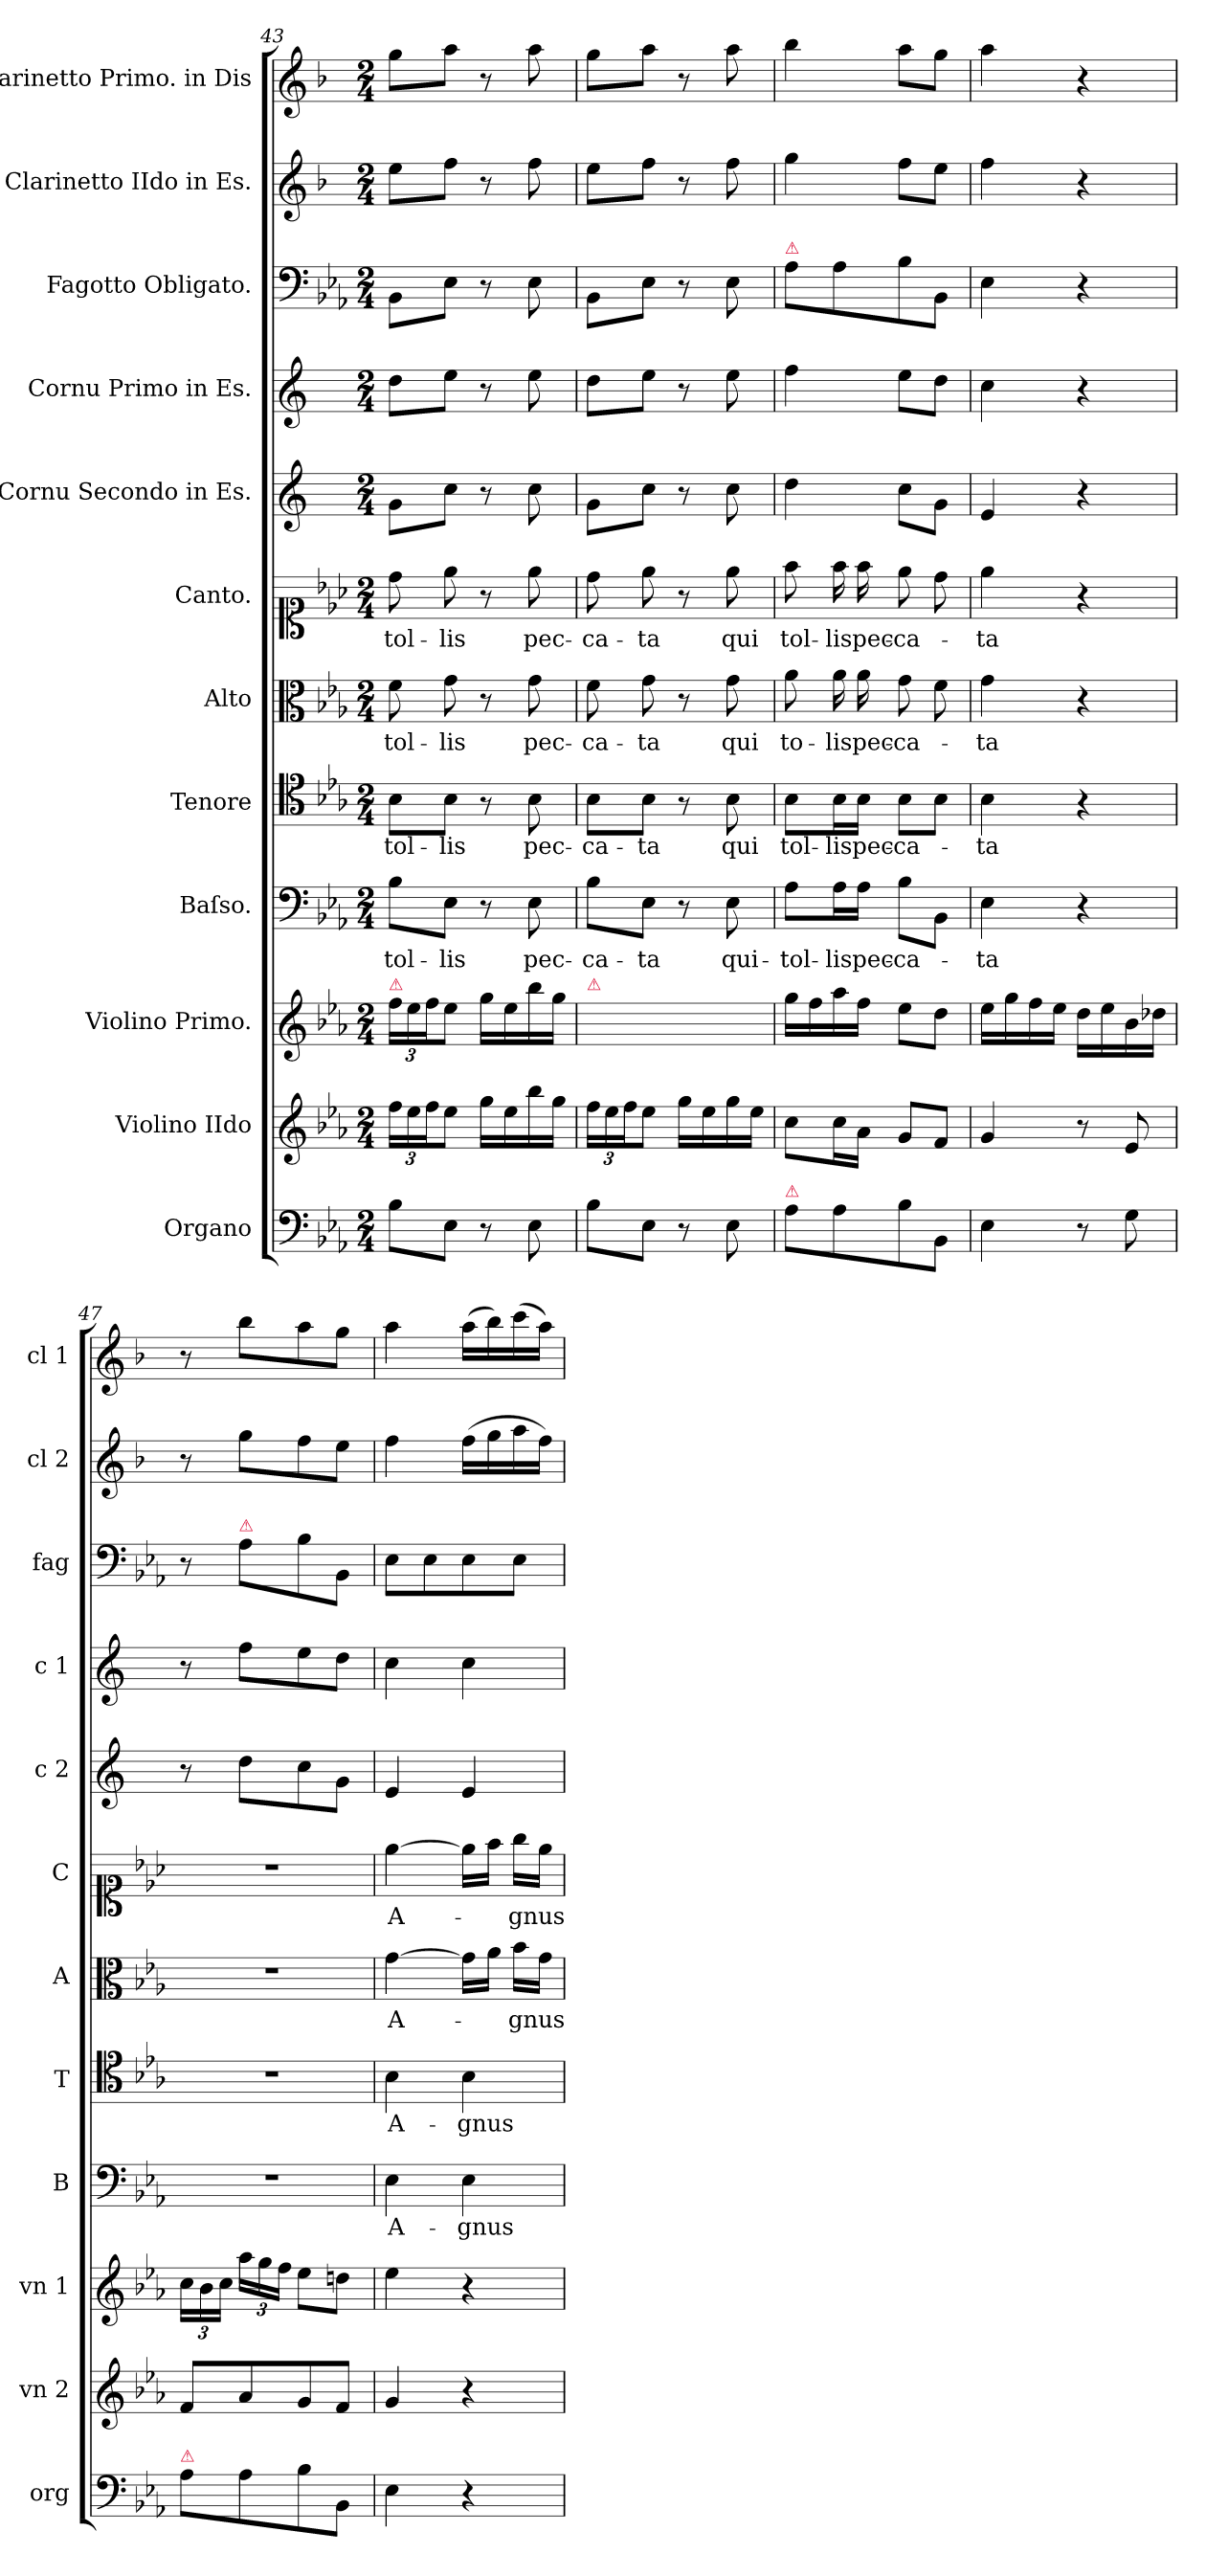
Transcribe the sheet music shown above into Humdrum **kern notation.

**kern	**kern	**kern	**kern	**text	**kern	**text	**kern	**text	**kern	**text	**kern	**kern	**kern	**kern	**kern
*part12	*part11	*part10	*part9	*part9	*part8	*part8	*part7	*part7	*part6	*part6	*part5	*part4	*part3	*part2	*part1
*staff12	*staff11	*staff10	*staff9	*staff9	*staff8	*staff8	*staff7	*staff7	*staff6	*staff6	*staff5	*staff4	*staff3	*staff2	*staff1
*I"Organo	*I"Violino IIdo	*I"Violino Primo.	*I"Baſso.	*	*I"Tenore	*	*I"Alto	*	*I"Canto.	*	*I"Cornu Secondo in Es.	*I"Cornu Primo in Es.	*I"Fagotto Obligato.	*I"Clarinetto IIdo in Es.	*I"Clarinetto Primo. in Dis
*I'org	*I'vn 2	*I'vn 1	*I'B	*	*I'T	*	*I'A	*	*I'C	*	*I'c 2	*I'c 1	*I'fag	*I'cl 2	*I'cl 1
*clefF4	*clefG2	*clefG2	*clefF4	*	*clefC4	*	*clefC3	*	*clefC1	*	*clefG2	*clefG2	*clefF4	*clefG2	*clefG2
*	*	*	*	*	*	*	*	*	*	*	*ITrd5c9	*ITrd5c9	*	*ITrd1c2	*ITrd1c2
*k[b-e-a-]	*k[b-e-a-]	*k[b-e-a-]	*k[b-e-a-]	*	*k[b-e-a-]	*	*k[b-e-a-]	*	*k[b-e-a-]	*	*k[b-e-a-]	*k[b-e-a-]	*k[b-e-a-]	*k[b-e-a-]	*k[b-e-a-]
*M2/4	*M2/4	*M2/4	*M2/4	*	*M2/4	*	*M2/4	*	*M2/4	*	*M2/4	*M2/4	*M2/4	*M2/4	*M2/4
=43	=43	=43	=43	=43	=43	=43	=43	=43	=43	=43	=43	=43	=43	=43	=43
!	!	!LO:TX:a:color=crimson:t=⚠	!	!	!	!	!	!	!	!	!	!	!	!	!
8B-\L	24ff\LL	24ff\LL	8B-\L	-tol-	8B-\L	tol-	8f\	tol-	8dd\	tol-	8B-\L	8f\L	8BB-\L	8dd\L	8ff\L
.	24ee-\	24ee-\	.	.	.	.	.	.	.	.	.	.	.	.	.
.	24ff\J	24ff\J	.	.	.	.	.	.	.	.	.	.	.	.	.
8E-\J	8ee-\J	8ee-\J	8E-\J	-lis	8B-\J	-lis	8g\	-lis	8ee-\	-lis	8e-\J	8g\J	8E-\J	8ee-\J	8gg\J
8r	16gg\LL	16gg\LL	8r	.	8r	.	8r	.	8r	.	8r	8r	8r	8r	8r
.	16ee-\	16ee-\	.	.	.	.	.	.	.	.	.	.	.	.	.
8E-\	16bb-\	16bb-\	8E-\	pec-	8B-\	pec-	8g\	pec-	8ee-\	pec-	8e-\	8g\	8E-\	8ee-\	8gg\
.	16gg\JJ	16gg\JJ	.	.	.	.	.	.	.	.	.	.	.	.	.
=44	=44	=44	=44	=44	=44	=44	=44	=44	=44	=44	=44	=44	=44	=44	=44
!	!	!LO:TX:a:color=crimson:t=⚠	!	!	!	!	!	!	!	!	!	!	!	!	!
8B-\L	24ff\LL	24ff\LLyy	8B-\L	-ca-	8B-\L	-ca-	8f\	-ca-	8dd\	-ca-	8B-\L	8f\L	8BB-\L	8dd\L	8ff\L
.	24ee-\	24ee-\yy	.	.	.	.	.	.	.	.	.	.	.	.	.
.	24ff\J	24ff\Jyy	.	.	.	.	.	.	.	.	.	.	.	.	.
8E-\J	8ee-\J	8ee-\Jyy	8E-\J	-ta	8B-\J	-ta	8g\	-ta	8ee-\	-ta	8e-\J	8g\J	8E-\J	8ee-\J	8gg\J
8r	16gg\LL	16gg\LLyy	8r	.	8r	.	8r	.	8r	.	8r	8r	8r	8r	8r
.	16ee-\	16ee-\yy	.	.	.	.	.	.	.	.	.	.	.	.	.
8E-\	16gg\	16bb-\yy	8E-\	qui-	8B-\	qui	8g\	qui	8ee-\	qui	8e-\	8g\	8E-\	8ee-\	8gg\
.	16ee-\JJ	16gg\JJyy	.	.	.	.	.	.	.	.	.	.	.	.	.
=45	=45	=45	=45	=45	=45	=45	=45	=45	=45	=45	=45	=45	=45	=45	=45
!	!	!	!	!	!	!	!	!	!	!	!	!	!LO:TX:a:color=crimson:t=⚠	!	!
!LO:TX:a:color=crimson:t=⚠	!	!	!	!	!	!	!	!	!	!	!	!	!	!	!
8A-\L	8cc\L	16gg\LL	8A-\L	-tol-	8B-\L	tol-	8a-\	to-	8ff\	tol-	4f\	4a-\	8A-\L	4ff\	4aa-\
.	.	16ff\	.	.	.	.	.	.	.	.	.	.	.	.	.
8A-\	16cc\L	16aa-\	16A-\L	-lis	16B-\L	-lis	16a-\	-lis	16ff\	-lis	.	.	8A-\	.	.
.	16a-\JJ	16ff\JJ	16A-\JJ	pec-	16B-\JJ	pec-	16a-\	pec-	16ff\	pec-	.	.	.	.	.
8B-\	8g/L	8ee-\L	8B-\L	-ca-	8B-\L	-ca-	8g\	-ca-	8ee-\	-ca-	8e-\L	8g\L	8B-\	8ee-\L	8gg\L
8BB-/J	8f/J	8dd\J	8BB-\J	.	8B-\J	.	8f\	.	8dd\	.	8B-\J	8f\J	8BB-/J	8dd\J	8ff\J
=46	=46	=46	=46	=46	=46	=46	=46	=46	=46	=46	=46	=46	=46	=46	=46
4E-\	4g/	16ee-\LL	4E-\	-ta	4B-\	-ta	4g\	-ta	4ee-\	-ta	4G/	4e-\	4E-\	4ee-\	4gg\
.	.	16gg\	.	.	.	.	.	.	.	.	.	.	.	.	.
.	.	16ff\	.	.	.	.	.	.	.	.	.	.	.	.	.
.	.	16ee-\JJ	.	.	.	.	.	.	.	.	.	.	.	.	.
8r	8r	16dd\LL	4r	.	4r	.	4r	.	4r	.	4r	4r	4r	4r	4r
.	.	16ee-\	.	.	.	.	.	.	.	.	.	.	.	.	.
8G\	8e-/	16b-\	.	.	.	.	.	.	.	.	.	.	.	.	.
.	.	16dd-X\JJ	.	.	.	.	.	.	.	.	.	.	.	.	.
=47	=47	=47	=47	=47	=47	=47	=47	=47	=47	=47	=47	=47	=47	=47	=47
!LO:TX:a:color=crimson:t=⚠	!	!	!	!	!	!	!	!	!	!	!	!	!	!	!
8A-\L	8f/L	24cc\LL	2r	.	2r	.	2r	.	2r	.	8r	8r	8r	8r	8r
.	.	24b-\	.	.	.	.	.	.	.	.	.	.	.	.	.
.	.	24cc\JJ	.	.	.	.	.	.	.	.	.	.	.	.	.
!	!	!	!	!	!	!	!	!	!	!	!	!	!LO:TX:a:color=crimson:t=⚠	!	!
8A-\	8a-/	24aa-\LL	.	.	.	.	.	.	.	.	8f\L	8a-\L	8A-\L	8ff\L	8aa-\L
.	.	24gg\	.	.	.	.	.	.	.	.	.	.	.	.	.
.	.	24ff\JJ	.	.	.	.	.	.	.	.	.	.	.	.	.
8B-\	8g/	8ee-\L	.	.	.	.	.	.	.	.	8e-\	8g\	8B-\	8ee-\	8gg\
8BB-/J	8f/J	8ddn\J	.	.	.	.	.	.	.	.	8B-\J	8f\J	8BB-/J	8dd\J	8ff\J
=48	=48	=48	=48	=48	=48	=48	=48	=48	=48	=48	=48	=48	=48	=48	=48
4E-\	4g/	4ee-\	4E-\	A-	4B-\	A-	[4g\	A-	[4ee-\	A-	4G/	4e-\	8E-\L	4ee-\	4gg\
.	.	.	.	.	.	.	.	.	.	.	.	.	8E-\	.	.
4r	4r	4r	4E-\	-gnus	4B-\	-gnus	16g\LL]	.	16ee-\LL]	.	4G/	4e-\	8E-\	(16ee-\LL	(16gg\LL
.	.	.	.	.	.	.	16a-\JJ	.	16ff\JJ	.	.	.	.	16ff\	16aa-\)
.	.	.	.	.	.	.	16b-\LL	-gnus	16gg\LL	-gnus	.	.	8E-\J	16gg\	(16bb-\
.	.	.	.	.	.	.	16g\JJ	.	16ee-\JJ	.	.	.	.	16ee-\JJ)	16gg\JJ)
=	=	=	=	=	=	=	=	=	=	=	=	=	=	=	=
*-	*-	*-	*-	*-	*-	*-	*-	*-	*-	*-	*-	*-	*-	*-	*-
